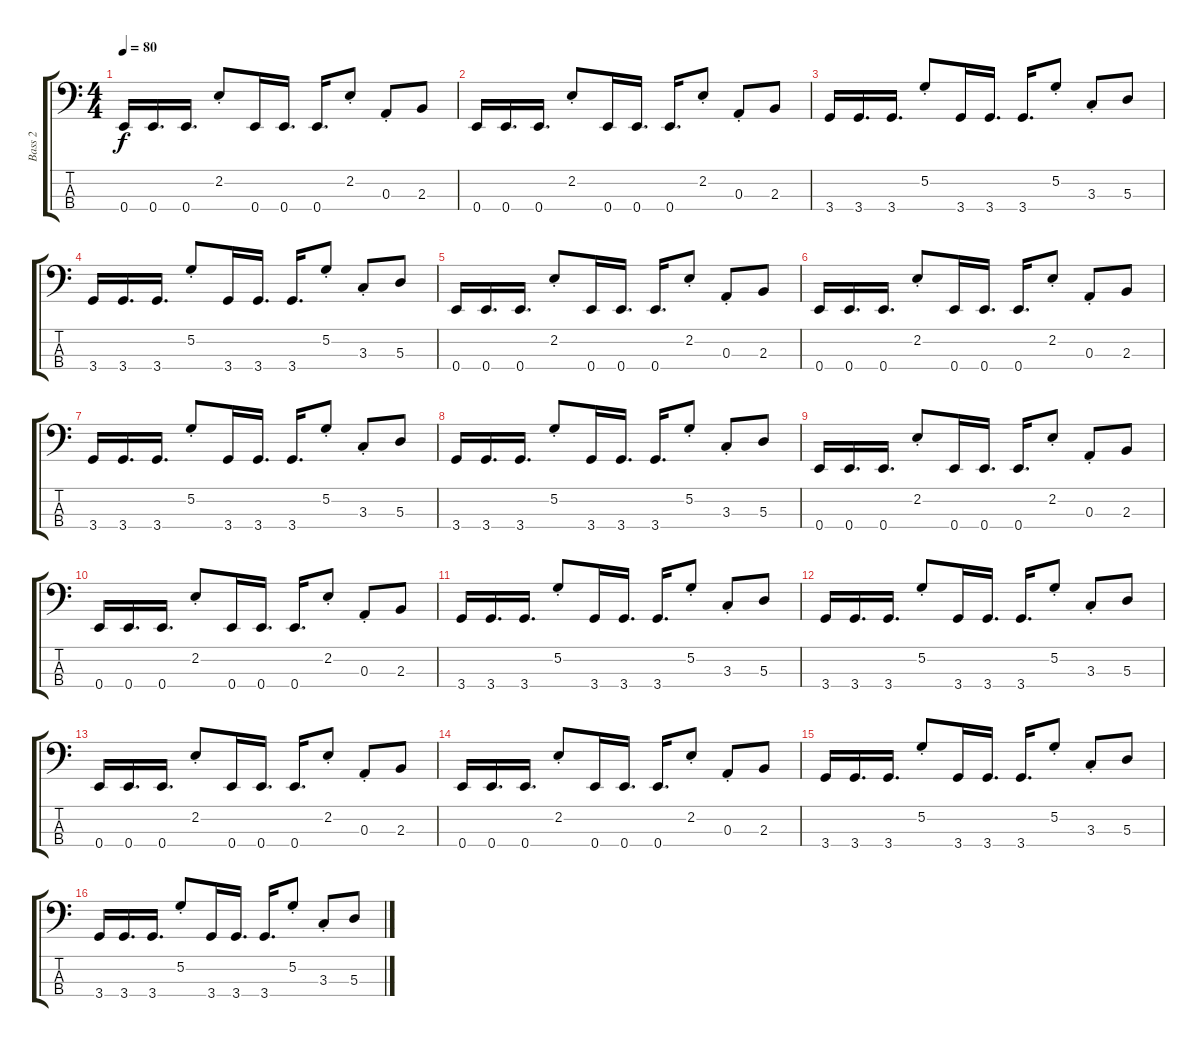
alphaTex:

\track ("Bass 2" "Bass 2") {instrument electricbassfinger}
\staff {score tabs}
\tuning (G2 D2 A1 E1) {hide}
\ts (4 4)
\tempo 80
\clef f4
\ks c
0.4.16{dy f} 0.4.16{d} 0.4.16{d} 2.2{st}.8 0.4.16 0.4.16{d} 0.4.16{d} 2.2{st}.8 0.3{st}.8 2.3.8 |
0.4.16 0.4.16{d} 0.4.16{d} 2.2{st}.8 0.4.16 0.4.16{d} 0.4.16{d} 2.2{st}.8 0.3{st}.8 2.3.8 |
3.4.16 3.4.16{d} 3.4.16{d} 5.2{st}.8 3.4.16 3.4.16{d} 3.4.16{d} 5.2{st}.8 3.3{st}.8 5.3.8 |
3.4.16 3.4.16{d} 3.4.16{d} 5.2{st}.8 3.4.16 3.4.16{d} 3.4.16{d} 5.2{st}.8 3.3{st}.8 5.3.8 |
0.4.16 0.4.16{d} 0.4.16{d} 2.2{st}.8 0.4.16 0.4.16{d} 0.4.16{d} 2.2{st}.8 0.3{st}.8 2.3.8 |
0.4.16 0.4.16{d} 0.4.16{d} 2.2{st}.8 0.4.16 0.4.16{d} 0.4.16{d} 2.2{st}.8 0.3{st}.8 2.3.8 |
3.4.16 3.4.16{d} 3.4.16{d} 5.2{st}.8 3.4.16 3.4.16{d} 3.4.16{d} 5.2{st}.8 3.3{st}.8 5.3.8 |
3.4.16 3.4.16{d} 3.4.16{d} 5.2{st}.8 3.4.16 3.4.16{d} 3.4.16{d} 5.2{st}.8 3.3{st}.8 5.3.8 |
0.4.16 0.4.16{d} 0.4.16{d} 2.2{st}.8 0.4.16 0.4.16{d} 0.4.16{d} 2.2{st}.8 0.3{st}.8 2.3.8 |
0.4.16 0.4.16{d} 0.4.16{d} 2.2{st}.8 0.4.16 0.4.16{d} 0.4.16{d} 2.2{st}.8 0.3{st}.8 2.3.8 |
3.4.16 3.4.16{d} 3.4.16{d} 5.2{st}.8 3.4.16 3.4.16{d} 3.4.16{d} 5.2{st}.8 3.3{st}.8 5.3.8 |
3.4.16 3.4.16{d} 3.4.16{d} 5.2{st}.8 3.4.16 3.4.16{d} 3.4.16{d} 5.2{st}.8 3.3{st}.8 5.3.8 |
0.4.16 0.4.16{d} 0.4.16{d} 2.2{st}.8 0.4.16 0.4.16{d} 0.4.16{d} 2.2{st}.8 0.3{st}.8 2.3.8 |
0.4.16 0.4.16{d} 0.4.16{d} 2.2{st}.8 0.4.16 0.4.16{d} 0.4.16{d} 2.2{st}.8 0.3{st}.8 2.3.8 |
3.4.16 3.4.16{d} 3.4.16{d} 5.2{st}.8 3.4.16 3.4.16{d} 3.4.16{d} 5.2{st}.8 3.3{st}.8 5.3.8 |
3.4.16 3.4.16{d} 3.4.16{d} 5.2{st}.8 3.4.16 3.4.16{d} 3.4.16{d} 5.2{st}.8 3.3{st}.8 5.3.8
